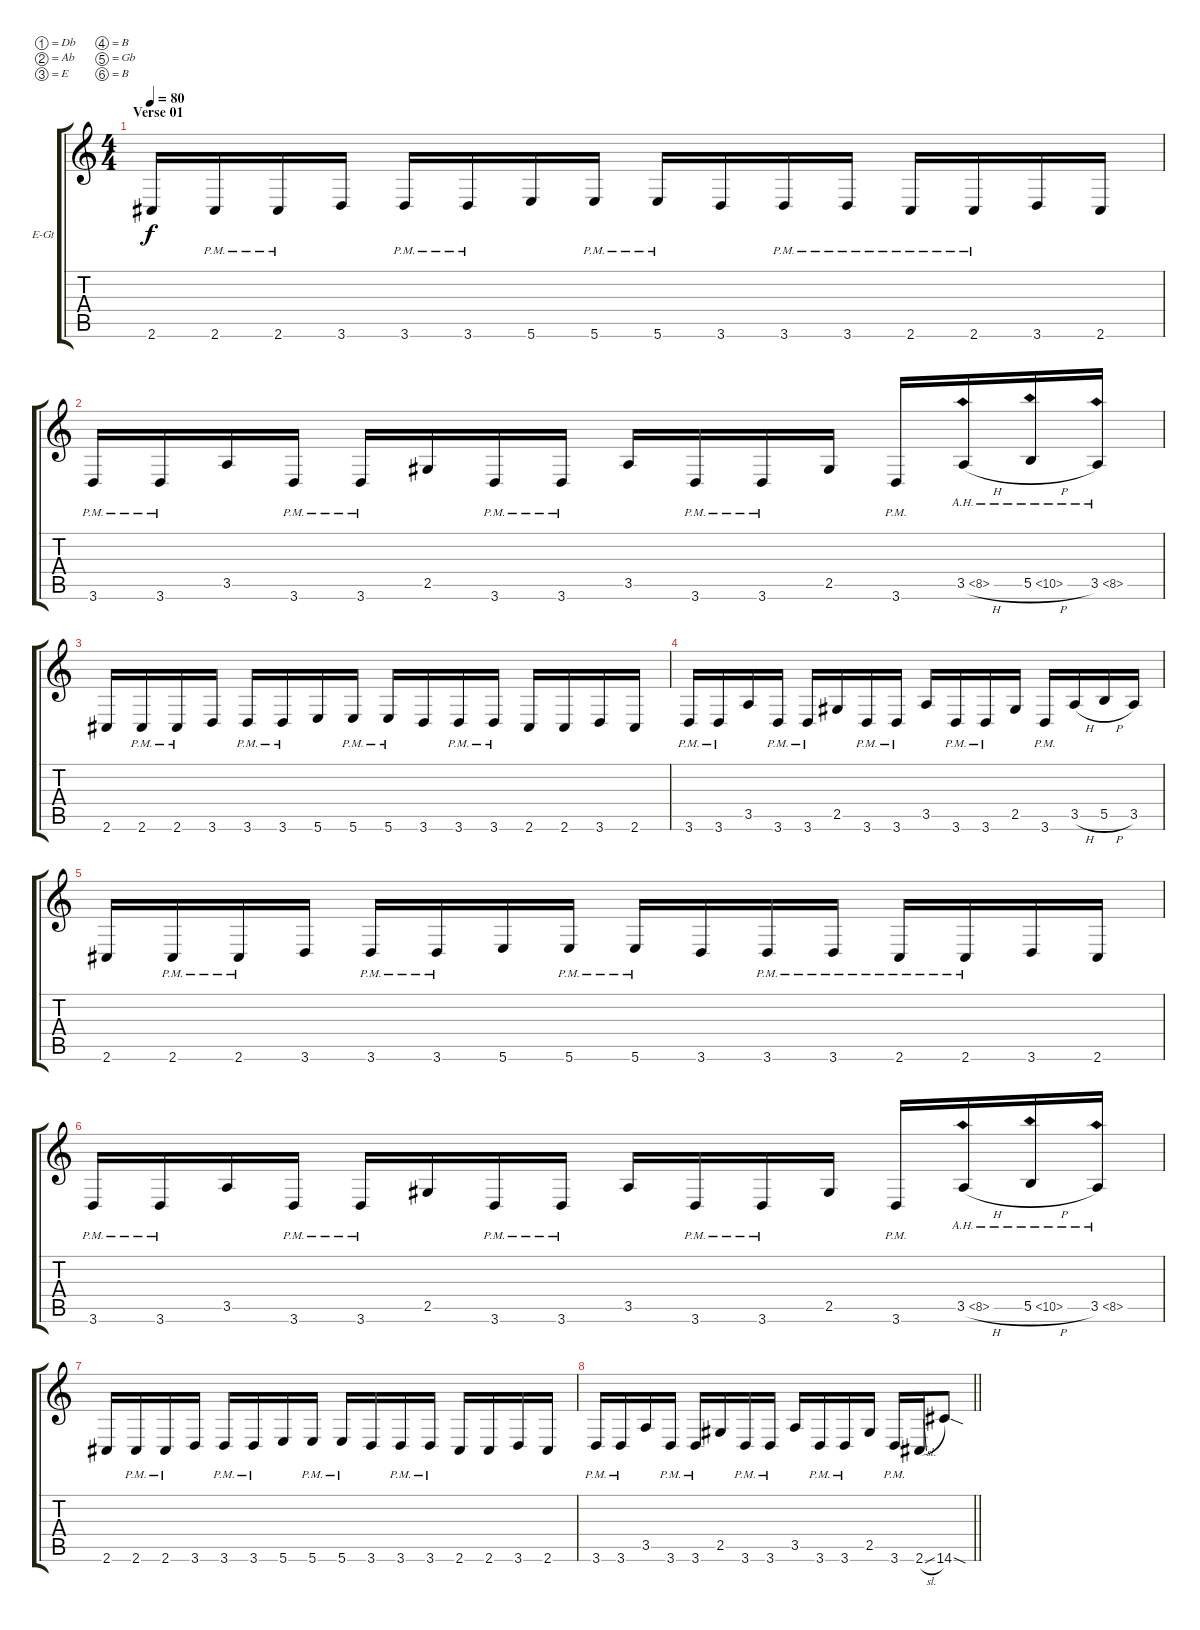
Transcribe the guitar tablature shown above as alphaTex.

\bracketExtendMode groupsimilarinstruments
\firstSystemTrackNameOrientation horizontal
\otherSystemsTrackNameOrientation horizontal
\track ("Left guitar" "E-Gt") {instrument overdrivenguitar}
\staff {score tabs}
\tuning (Db4 Ab3 E3 B2 Gb2 B1)
\ts (4 4)
\section ("" "Verse 01")
\tempo 80
\clef g2
\ks c
2.6.16{dy f} 2.6{pm}.16 2.6{pm}.16 3.6.16 3.6{pm}.16 3.6{pm}.16 5.6.16 5.6{pm}.16 5.6{pm}.16 3.6.16 3.6{pm}.16 3.6{pm}.16 2.6{pm}.16 2.6{pm}.16 3.6.16 2.6.16 |
3.6{pm}.16 3.6{pm}.16 3.5.16 3.6{pm}.16 3.6{pm}.16 2.5.16 3.6{pm}.16 3.6{pm}.16 3.5.16 3.6{pm}.16 3.6{pm}.16 2.5.16 3.6{pm}.16 3.5{ah 5 h}.16 5.5{ah 5 h}.16 3.5{ah 5}.16 |
2.6.16 2.6{pm}.16 2.6{pm}.16 3.6.16 3.6{pm}.16 3.6{pm}.16 5.6.16 5.6{pm}.16 5.6{pm}.16 3.6.16 3.6{pm}.16 3.6{pm}.16 2.6.16 2.6.16 3.6.16 2.6.16 |
3.6{pm}.16 3.6{pm}.16 3.5.16 3.6{pm}.16 3.6{pm}.16 2.5.16 3.6{pm}.16 3.6{pm}.16 3.5.16 3.6{pm}.16 3.6{pm}.16 2.5.16 3.6{pm}.16 3.5{h}.16 5.5{h}.16 3.5.16 |
2.6.16 2.6{pm}.16 2.6{pm}.16 3.6.16 3.6{pm}.16 3.6{pm}.16 5.6.16 5.6{pm}.16 5.6{pm}.16 3.6.16 3.6{pm}.16 3.6{pm}.16 2.6{pm}.16 2.6{pm}.16 3.6.16 2.6.16 |
3.6{pm}.16 3.6{pm}.16 3.5.16 3.6{pm}.16 3.6{pm}.16 2.5.16 3.6{pm}.16 3.6{pm}.16 3.5.16 3.6{pm}.16 3.6{pm}.16 2.5.16 3.6{pm}.16 3.5{ah 5 h}.16 5.5{ah 5 h}.16 3.5{ah 5}.16 |
2.6.16 2.6{pm}.16 2.6{pm}.16 3.6.16 3.6{pm}.16 3.6{pm}.16 5.6.16 5.6{pm}.16 5.6{pm}.16 3.6.16 3.6{pm}.16 3.6{pm}.16 2.6.16 2.6.16 3.6.16 2.6.16 |
\barLineRight lightlight
3.6{pm}.16 3.6{pm}.16 3.5.16 3.6{pm}.16 3.6{pm}.16 2.5.16 3.6{pm}.16 3.6{pm}.16 3.5.16 3.6{pm}.16 3.6{pm}.16 2.5.16 3.6{pm}.16 2.6{sl}.16 14.6{sod}.8
